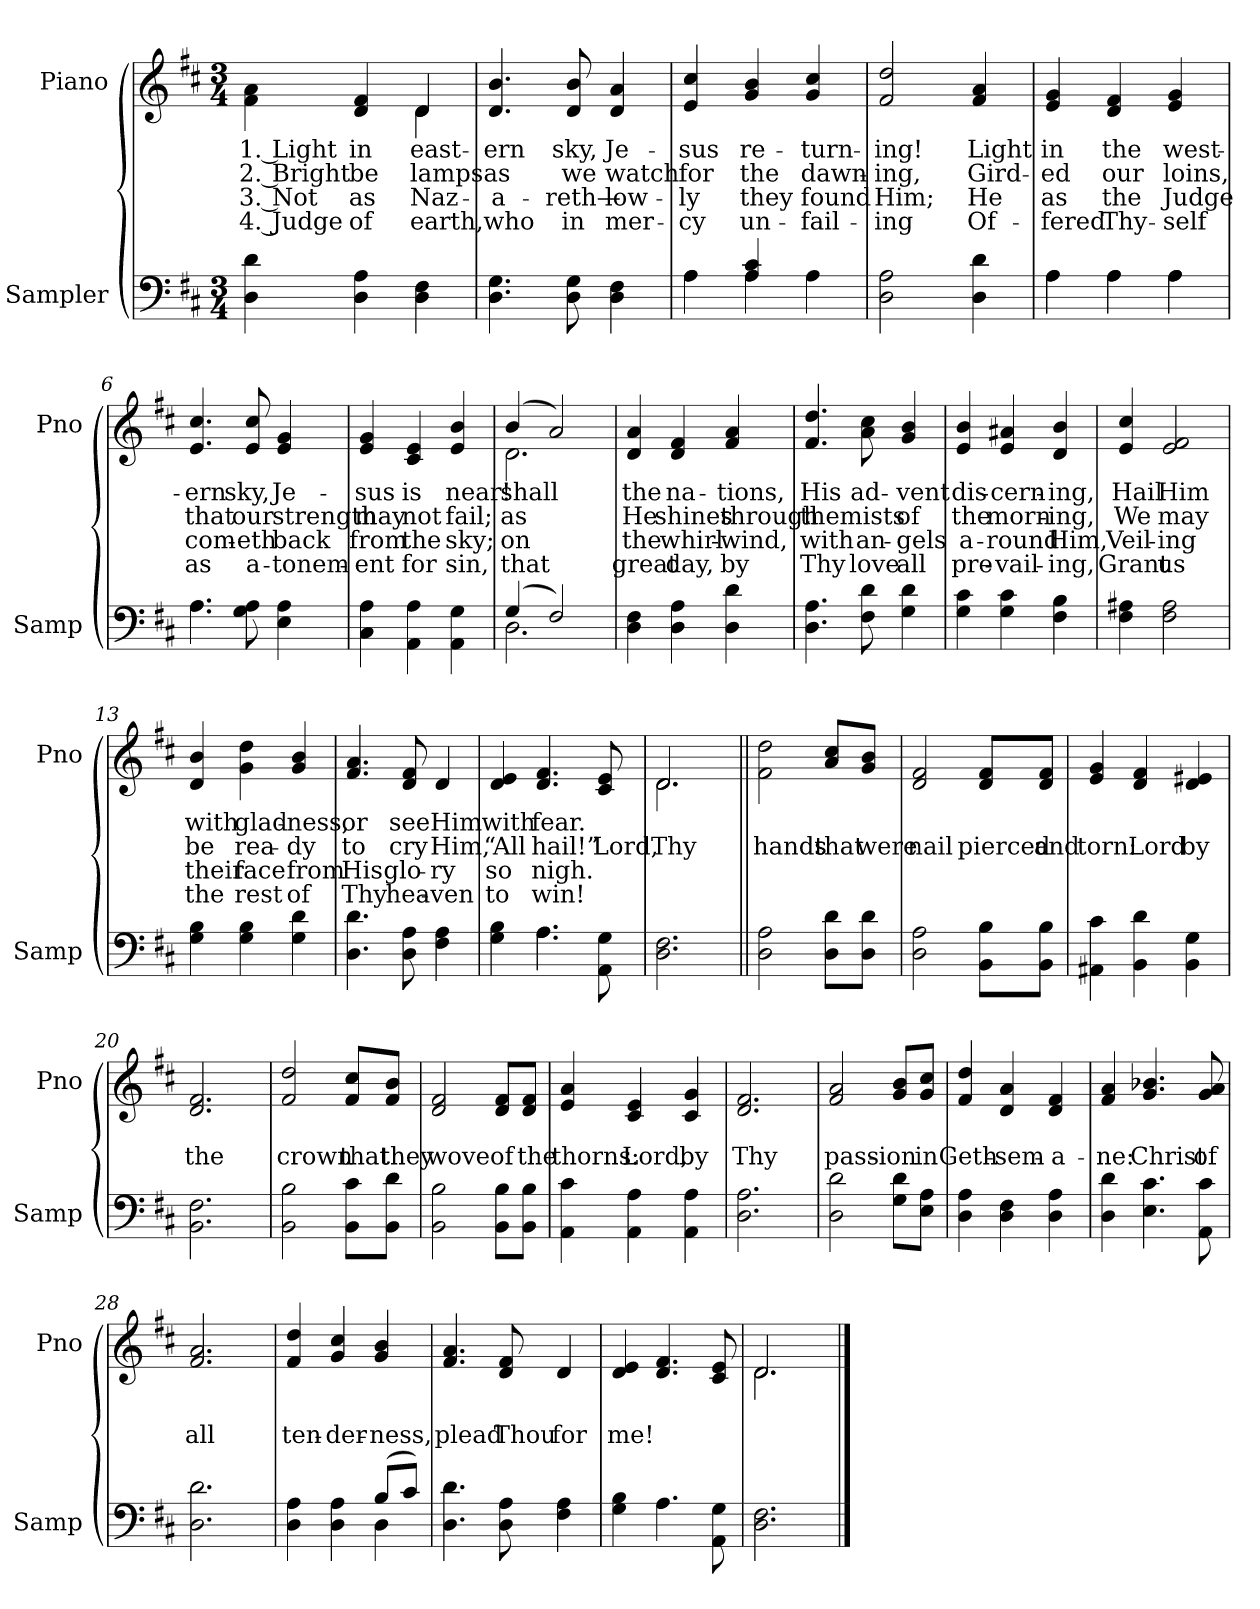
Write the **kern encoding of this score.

**kern	**kern	**text	**text	**text	**text
*part2	*part1	*part1	*part1	*part1	*part1
*staff2	*staff1	*staff1	*staff1	*staff1	*staff1
*I"Sampler	*I"Piano	*	*	*	*
*I'Samp	*I'Pno	*	*	*	*
*clefF4	*clefG2	*	*	*	*
*k[f#c#]	*k[f#c#]	*	*	*	*
*D:	*D:	*	*	*	*
*M3/4	*M3/4	*	*	*	*
=1	=1	=1	=1	=1	=1
*	*^	*	*	*	*
4D 4d	4f#\ 4a\	2ryy	1. Light	2. Bright	3. Not	4. Judge
4D 4A	4d 4f#	.	in	be	as	of
4D 4F#	4d/	4d	east-	lamps	Naz-	earth,
*	*v	*v	*	*	*	*
=2	=2	=2	=2	=2	=2
4.D 4.G	4.d 4.b	-ern	as	-a-	who
8D 8G	8d 8b	sky,	we	-reth—	in
4D 4F#	4d 4a	Je-	watch	low-	mer-
=3	=3	=3	=3	=3	=3
*^	*	*	*	*	*
4A\	4A	4e 4cc#	-sus	for	-ly	-cy
4A 4c#	4A	4g 4b	re-	the	they	un-
4A\	4ryy	4g 4cc#	-turn-	dawn-	found	-fail-
*v	*v	*	*	*	*	*
=4	=4	=4	=4	=4	=4
2D 2A	2f# 2dd	-ing!	-ing,	Him;	-ing
4D 4d	4f# 4a	Light	Gird-	He	Of-
=5	=5	=5	=5	=5	=5
*^	*	*	*	*	*
4A\	4A	4e 4g	in	-ed	as	-fered
4A\	4A	4d 4f#	the	our	the	Thy-
4A\	4A	4e 4g	west-	loins,	Judge	-self
=6	=6	=6	=6	=6	=6	=6
4.A\	4.A	4.e 4.cc#	-ern	that	com-	as
8G 8A	4.ryy	8e 8cc#	sky,	our	-eth	a-
4E 4A	.	4e 4g	Je-	strength	back	-tonem-
*v	*v	*	*	*	*	*
=7	=7	=7	=7	=7	=7
4C# 4A	4e 4g	-sus	may	from	-ent
4AA 4A	4c# 4e	is	not	the	for
4AA 4G	4e 4b	near!	fail;	sky;	sin,
=8	=8	=8	=8	=8	=8
*^	*^	*	*	*	*
(4G/	2.D	(4b/	2.d	shall	as	on	that
2F#/)	.	2a/)	.	.	.	.	.
*v	*v	*	*	*	*	*	*
*	*v	*v	*	*	*	*
=9	=9	=9	=9	=9	=9
4D 4F#	4d 4a	the	He	the	great
4D 4A	4d 4f#	na-	shines	whirl-	day,
4D 4d	4f# 4a	-tions,	through	-wind,	by
=10	=10	=10	=10	=10	=10
4.D 4.A	4.f# 4.dd	His	the	with	Thy
8F# 8d	8a 8cc#	ad-	mists	an-	love
4G 4d	4g 4b	-vent	of	-gels	all
=11	=11	=11	=11	=11	=11
4G 4c#	4e 4b	dis-	the	a-	pre-
4G 4c#	4e 4a#X	-cern-	morn-	-round	-vail-
4F# 4B	4d 4b	-ing,	-ing,	Him,	-ing,
=12	=12	=12	=12	=12	=12
4F# 4A#X	4e 4cc#	Hail	We	Veil-	Grant
2F# 2A#	2e 2f#	Him	may	-ing	us
=13	=13	=13	=13	=13	=13
4G 4B	4d 4b	with	be	their	the
4G 4B	4g 4dd	glad-	rea-	face	rest
4G 4d	4g 4b	-ness,	-dy	from	of
=14	=14	=14	=14	=14	=14
4.D 4.d	4.f# 4.a	or	to	His	Thy
8D 8A	8d 8f#	see	cry	glo-	hea-
4F# 4A	4d	Him	Him,	-ry	-ven
=15	=15	=15	=15	=15	=15
*^	*	*	*	*	*
4G 4B	4ryy	4d 4e	with	“All	so	to
4.A\	4.A	4.d 4.f#	fear.	hail!”	nigh.	win!
8AA 8G	8ryy	8c# 8e	.	Lord,	.	.
*v	*v	*	*	*	*	*
=16	=16	=16	=16	=16	=16
*	*^	*	*	*	*
2.D 2.F#	2.d/	2.d	.	Thy	.	.
=17||	=17||	=17||	=17||	=17||	=17||	=17||
!	!LO:TX:t=Refrain	!	!	!	!	!
*	*v	*v	*	*	*	*
2D 2A	2f#\ 2dd\	.	hands	.	.
8D\ 8d\L	8a/ 8cc#/L	.	that	.	.
8D\ 8d\J	8g/ 8b/J	.	were	.	.
=18	=18	=18	=18	=18	=18
2D 2A	2d 2f#	.	nail	.	.
8BB\ 8B\L	8d/ 8f#/L	.	pierced	.	.
8BB\ 8B\J	8d/ 8f#/J	.	and	.	.
=19	=19	=19	=19	=19	=19
4AA#X 4c#	4e 4g	.	torn:	.	.
4BB 4d	4d 4f#	.	Lord	.	.
4BB 4G	4d 4e#X	.	by	.	.
=20	=20	=20	=20	=20	=20
2.BB 2.F#	2.d 2.f#	.	the	.	.
=21	=21	=21	=21	=21	=21
2BB 2B	2f# 2dd	.	crown	.	.
8BB\ 8c#\L	8f#/ 8cc#/L	.	that	.	.
8BB\ 8d\J	8f#/ 8b/J	.	they	.	.
=22	=22	=22	=22	=22	=22
2BB 2B	2d 2f#	.	wove	.	.
8BB\ 8B\L	8d/ 8f#/L	.	of	.	.
8BB\ 8B\J	8d/ 8f#/J	.	the	.	.
=23	=23	=23	=23	=23	=23
4AA 4c#	4e 4a	.	thorns:	.	.
4AA 4A	4c# 4e	.	Lord,	.	.
4AA 4A	4c# 4g	.	by	.	.
=24	=24	=24	=24	=24	=24
2.D 2.A	2.d 2.f#	.	Thy	.	.
=25	=25	=25	=25	=25	=25
2D 2d	2f# 2a	.	pass-	.	.
8G\ 8d\L	8g/ 8b/L	.	-ion	.	.
8E\ 8A\J	8g/ 8cc#/J	.	in	.	.
=26	=26	=26	=26	=26	=26
4D 4A	4f# 4dd	.	Geth-	.	.
4D 4F#	4d 4a	.	-sem-	.	.
4D 4A	4d 4f#	.	-a-	.	.
=27	=27	=27	=27	=27	=27
4D 4d	4f# 4a	.	-ne:	.	.
4.E 4.c#	4.g 4.b-X	.	Christ	.	.
8AA 8c#	8g 8a	.	of	.	.
=28	=28	=28	=28	=28	=28
2.D 2.d	2.f# 2.a	.	all	.	.
=29	=29	=29	=29	=29	=29
*^	*	*	*	*	*
4D 4A	2ryy	4f# 4dd	.	ten-	.	.
4D 4A	.	4g 4cc#	.	-der-	.	.
(8B/L	4D	4g 4b	.	-ness,	.	.
8c#/J)	.	.	.	.	.	.
*v	*v	*	*	*	*	*
=30	=30	=30	=30	=30	=30
4.D 4.d	4.f# 4.a	.	plead	.	.
8D 8A	8d 8f#	.	Thou	.	.
4F# 4A	4d	.	for	.	.
=31	=31	=31	=31	=31	=31
4G 4B	4d 4e	.	me!	.	.
4.A	4.d 4.f#	.	.	.	.
8AA 8G	8c# 8e	.	.	.	.
=32	=32	=32	=32	=32	=32
*	*^	*	*	*	*
2.D 2.F#	2.d/	2.d	.	.	.	.
*	*v	*v	*	*	*	*
==	==	==	==	==	==
*-	*-	*-	*-	*-	*-
